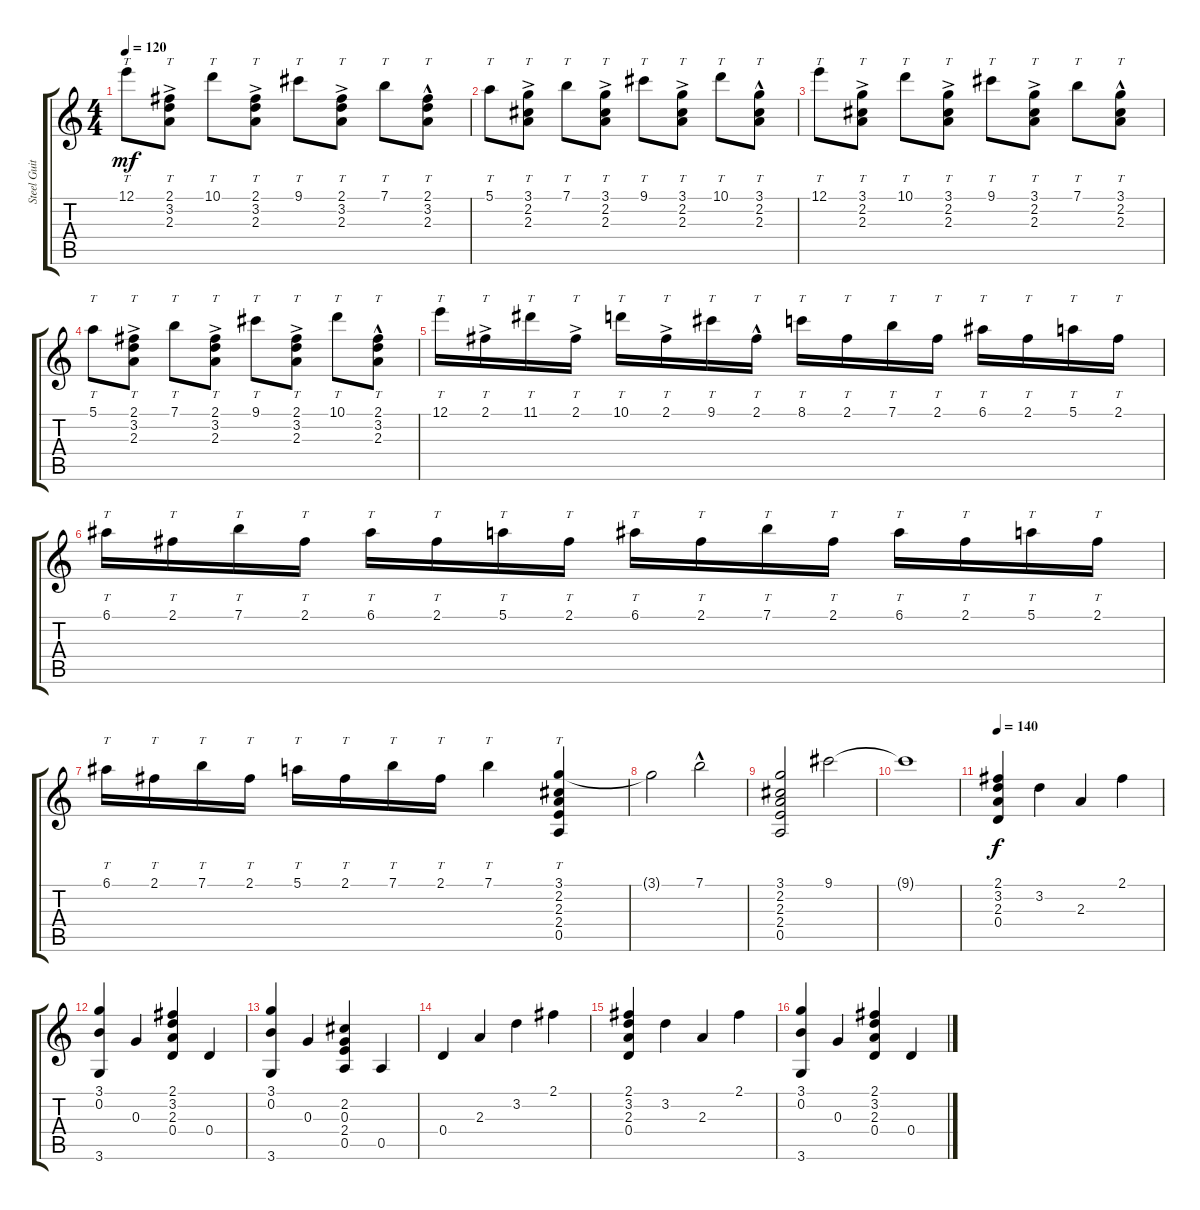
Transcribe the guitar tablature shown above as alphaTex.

\track ("Steel Guitar" "Steel Guit") {instrument acousticguitarsteel}
\staff {score tabs}
\tuning (E4 B3 G3 D3 A2 E2) {hide}
\ts (4 4)
\tempo 120
\clef g2
\ks c
12.1.8{tt dy mf} (2.1{ac} 3.2{ac} 2.3{ac}).8{tt} 10.1.8{tt} (2.1{ac} 3.2{ac} 2.3{ac}).8{tt} 9.1.8{tt} (2.1{ac} 3.2{ac} 2.3{ac}).8{tt} 7.1.8{tt} (2.1{hac} 3.2{hac} 2.3{hac}).8{tt} |
5.1.8{tt} (3.1{ac} 2.2{ac} 2.3{ac}).8{tt} 7.1.8{tt} (3.1{ac} 2.2{ac} 2.3{ac}).8{tt} 9.1.8{tt} (3.1{ac} 2.2{ac} 2.3{ac}).8{tt} 10.1.8{tt} (3.1{hac} 2.2{hac} 2.3{hac}).8{tt} |
12.1.8{tt} (3.1{ac} 2.2{ac} 2.3{ac}).8{tt} 10.1.8{tt} (3.1{ac} 2.2{ac} 2.3{ac}).8{tt} 9.1.8{tt} (3.1{ac} 2.2{ac} 2.3{ac}).8{tt} 7.1.8{tt} (3.1{hac} 2.2{hac} 2.3{hac}).8{tt} |
5.1.8{tt} (2.1{ac} 3.2{ac} 2.3{ac}).8{tt} 7.1.8{tt} (2.1{ac} 3.2{ac} 2.3{ac}).8{tt} 9.1.8{tt} (2.1{ac} 3.2{ac} 2.3{ac}).8{tt} 10.1.8{tt} (2.1{hac} 3.2{hac} 2.3{hac}).8{tt} |
12.1.16{tt} 2.1{ac}.16{tt} 11.1.16{tt} 2.1{ac}.16{tt} 10.1.16{tt} 2.1{ac}.16{tt} 9.1.16{tt} 2.1{hac}.16{tt} 8.1.16{tt} 2.1.16{tt} 7.1.16{tt} 2.1.16{tt} 6.1.16{tt} 2.1.16{tt} 5.1.16{tt} 2.1.16{tt} |
6.1.16{tt} 2.1.16{tt} 7.1.16{tt} 2.1.16{tt} 6.1.16{tt} 2.1.16{tt} 5.1.16{tt} 2.1.16{tt} 6.1.16{tt} 2.1.16{tt} 7.1.16{tt} 2.1.16{tt} 6.1.16{tt} 2.1.16{tt} 5.1.16{tt} 2.1.16{tt} |
6.1.16{tt} 2.1.16{tt} 7.1.16{tt} 2.1.16{tt} 5.1.16{tt} 2.1.16{tt} 7.1.16{tt} 2.1.16{tt} 7.1.4{tt} (3.1 2.2 2.3 2.4 0.5).4{tt} |
3.1{t}.2 7.1{hac}.2 |
(3.1 2.2 2.3 2.4 0.5).2 9.1.2 |
9.1{t}.1 |
\tempo 140
(2.1 3.2 2.3 0.4).4{dy f} 3.2.4 2.3.4 2.1.4 |
(3.1 0.2 3.6).4 0.3.4 (2.1 3.2 2.3 0.4).4 0.4.4 |
(3.1 0.2 3.6).4 0.3.4 (2.2 0.3 2.4 0.5).4 0.5.4 |
0.4.4 2.3.4 3.2.4 2.1.4 |
(2.1 3.2 2.3 0.4).4 3.2.4 2.3.4 2.1.4 |
(3.1 0.2 3.6).4 0.3.4 (2.1 3.2 2.3 0.4).4 0.4.4
